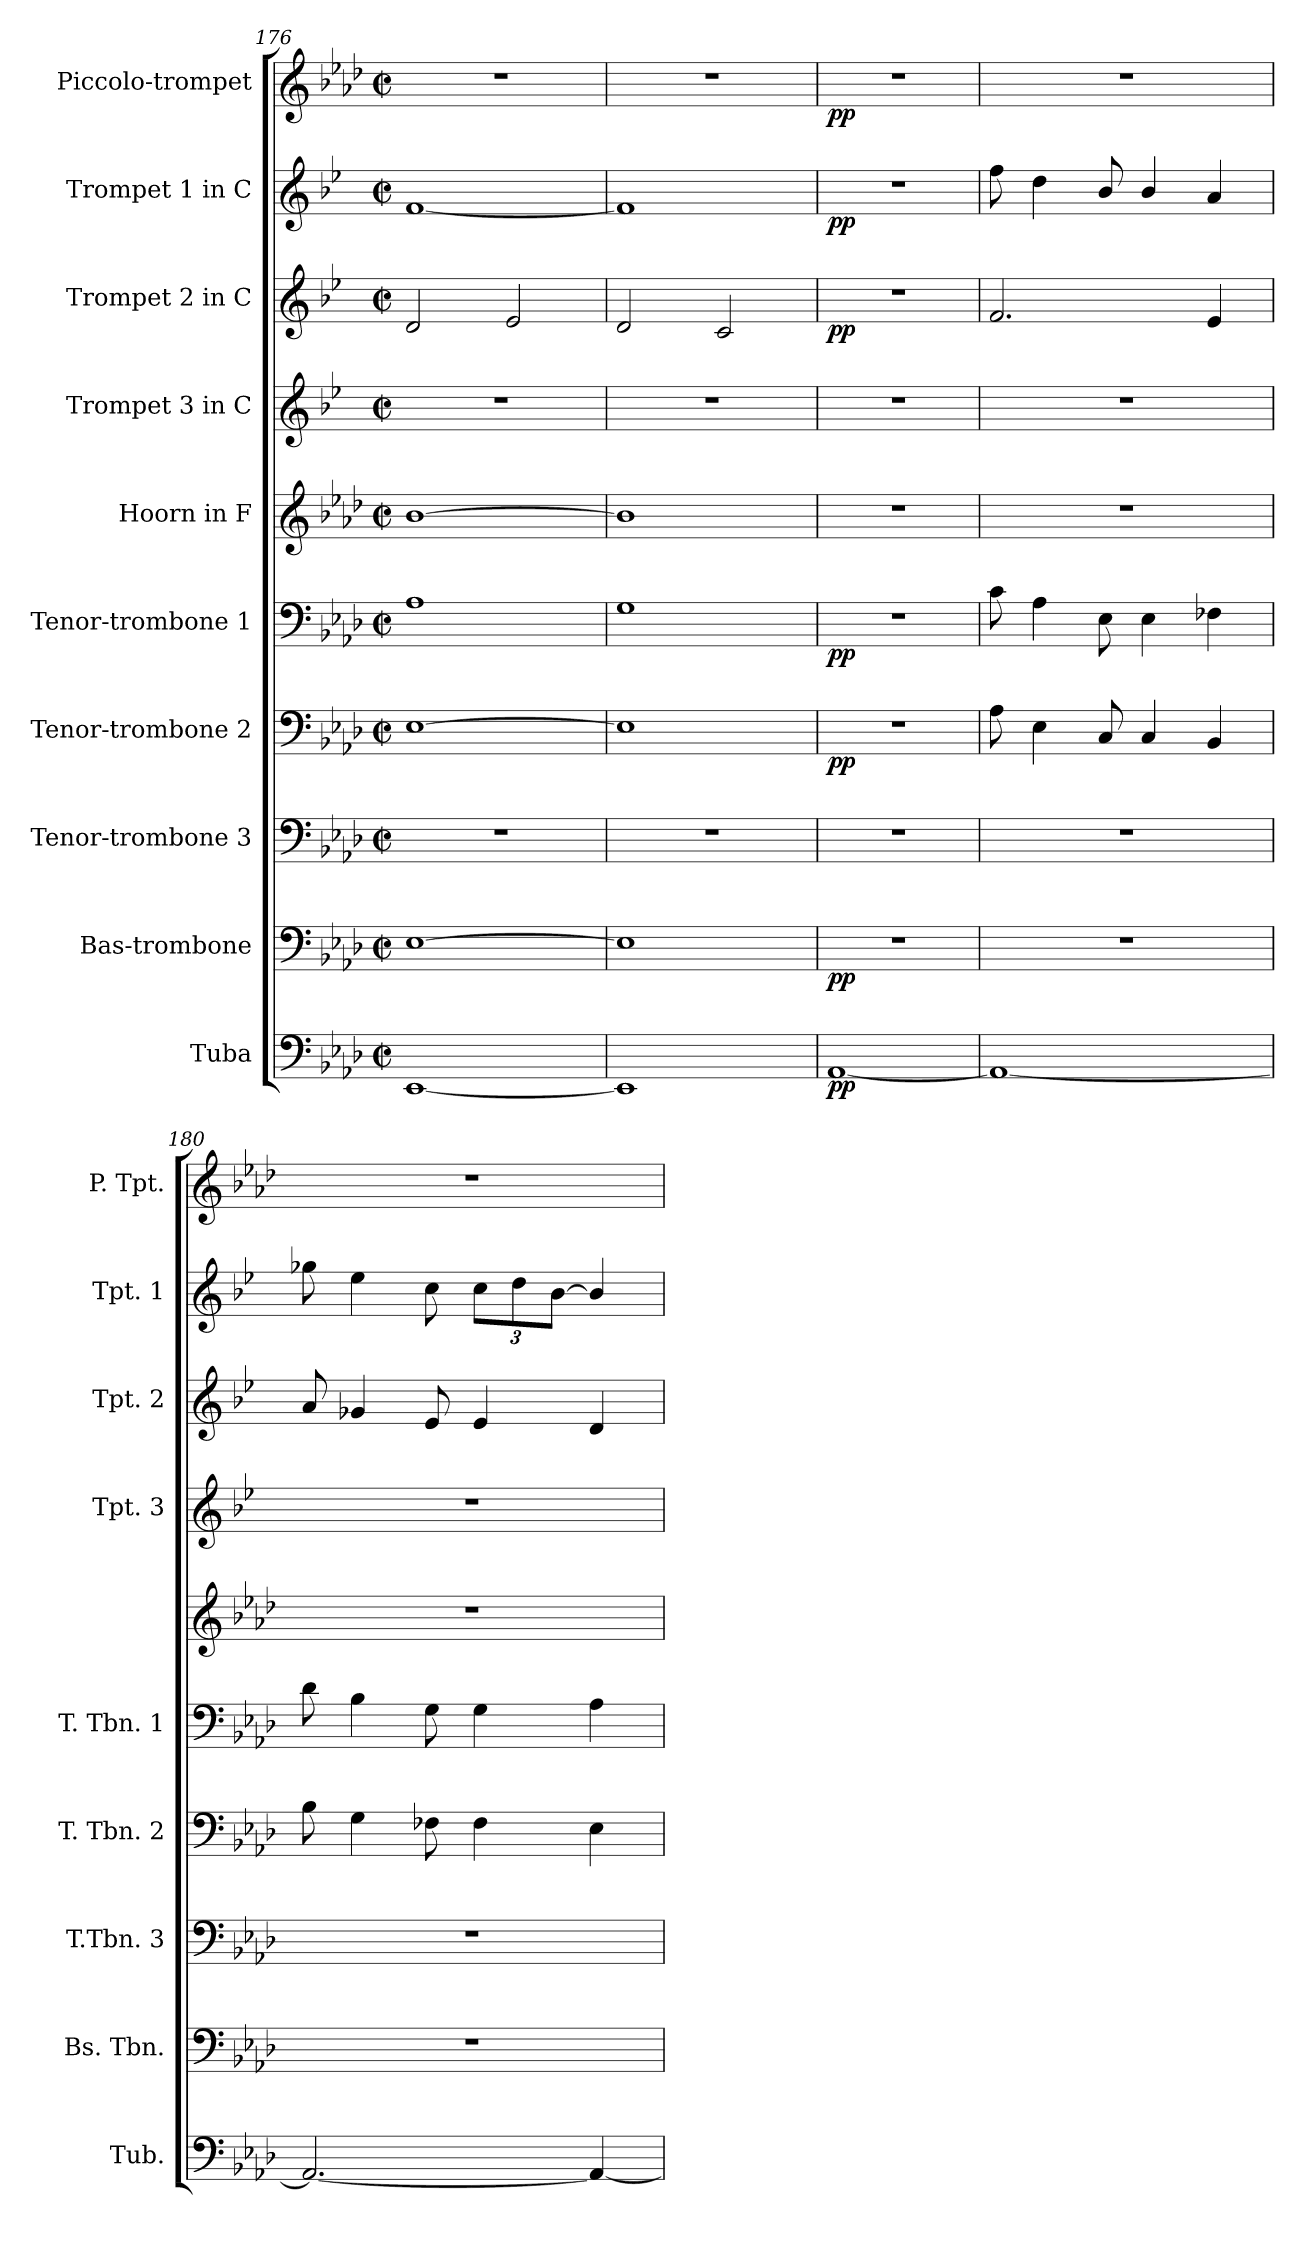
**kern	**dynam	**kern	**dynam	**kern	**kern	**dynam	**kern	**dynam	**kern	**kern	**kern	**dynam	**kern	**dynam	**kern	**dynam
*part10	*part10	*part9	*part9	*part8	*part7	*part7	*part6	*part6	*part5	*part4	*part3	*part3	*part2	*part2	*part1	*part1
*staff10	*staff10	*staff9	*staff9	*staff8	*staff7	*staff7	*staff6	*staff6	*staff5	*staff4	*staff3	*staff3	*staff2	*staff2	*staff1	*staff1
*I"Tuba	*	*I"Bas-trombone	*	*I"Tenor-trombone 3	*I"Tenor-trombone 2	*	*I"Tenor-trombone 1	*	*I"Hoorn in F	*I"Trompet 3 in C	*I"Trompet 2 in C	*	*I"Trompet 1 in C	*	*I"Piccolo-trompet	*
*I'Tub.	*	*I'Bs. Tbn.	*	*I'T.Tbn. 3	*I'T. Tbn. 2	*	*I'T. Tbn. 1	*	*	*I'Tpt. 3	*I'Tpt. 2	*	*I'Tpt. 1	*	*I'P. Tpt.	*
*clefF4	*	*clefF4	*	*clefF4	*clefF4	*	*clefF4	*	*clefG2	*clefG2	*clefG2	*	*clefG2	*	*clefG2	*
*	*	*	*	*	*	*	*	*	*ITrd4c7	*ITrd1c2	*ITrd1c2	*	*ITrd1c2	*	*ITrd-6c-10	*
*k[b-e-a-d-]	*	*k[b-e-a-d-]	*	*k[b-e-a-d-]	*k[b-e-a-d-]	*	*k[b-e-a-d-]	*	*k[b-e-a-d-g-]	*k[b-e-a-d-]	*k[b-e-a-d-]	*	*k[b-e-a-d-]	*	*k[b-e-a-d-g-c-]	*
*M2/2	*	*M2/2	*	*M2/2	*M2/2	*	*M2/2	*	*M2/2	*M2/2	*M2/2	*	*M2/2	*	*M2/2	*
*met(c|)	*	*met(c|)	*	*met(c|)	*met(c|)	*	*met(c|)	*	*met(c|)	*met(c|)	*met(c|)	*	*met(c|)	*	*met(c|)	*
=176	=176	=176	=176	=176	=176	=176	=176	=176	=176	=176	=176	=176	=176	=176	=176	=176
[1EE-	.	[1E-	.	1r	[1E-	.	1A-	.	[1e-	1r	2c/	.	[1e-	.	1r	.
.	.	.	.	.	.	.	.	.	.	.	2d-/	.	.	.	.	.
=177	=177	=177	=177	=177	=177	=177	=177	=177	=177	=177	=177	=177	=177	=177	=177	=177
1EE-]	.	1E-]	.	1r	1E-]	.	1G	.	1e-]	1r	2c/	.	1e-]	.	1r	.
.	.	.	.	.	.	.	.	.	.	.	2B-/	.	.	.	.	.
=178	=178	=178	=178	=178	=178	=178	=178	=178	=178	=178	=178	=178	=178	=178	=178	=178
!	!LO:DY:b	!	!LO:DY:b	!	!	!LO:DY:b	!	!LO:DY:b	!	!	!	!LO:DY:b	!	!LO:DY:b	!	!LO:DY:b
[1AA-	pp	1r	pp	1r	1r	pp	1r	pp	1r	1r	1r	pp	1r	pp	1r	pp
=179	=179	=179	=179	=179	=179	=179	=179	=179	=179	=179	=179	=179	=179	=179	=179	=179
1AA-_	.	1r	.	1r	8A-\	.	8c\	.	1r	1r	2.e-/	.	8ee-\	.	1r	.
.	.	.	.	.	4E-\	.	4A-\	.	.	.	.	.	4cc\	.	.	.
.	.	.	.	.	8C/	.	8E-\	.	.	.	.	.	8a-/	.	.	.
.	.	.	.	.	4C/	.	4E-\	.	.	.	.	.	4a-/	.	.	.
.	.	.	.	.	4BB-/	.	4F-X\	.	.	.	4d-/	.	4g/	.	.	.
!!LO:PB:g=z
=180	=180	=180	=180	=180	=180	=180	=180	=180	=180	=180	=180	=180	=180	=180	=180	=180
2.AA-/_	.	1r	.	1r	8B-\	.	8d-\	.	1r	1r	8g/	.	8ff-X\	.	1r	.
.	.	.	.	.	4G\	.	4B-\	.	.	.	4f-X/	.	4dd-\	.	.	.
.	.	.	.	.	8F-X\	.	8G\	.	.	.	8d-/	.	8b-\	.	.	.
*	*	*	*	*	*	*	*	*	*	*	*	*	*Xbrackettup	*	*	*
.	.	.	.	.	4F-\	.	4G\	.	.	.	4d-/	.	12b-\L	.	.	.
.	.	.	.	.	.	.	.	.	.	.	.	.	12cc\	.	.	.
.	.	.	.	.	.	.	.	.	.	.	.	.	[12a-\J	.	.	.
4AA-/_	.	.	.	.	4E-\	.	4A-\	.	.	.	4c/	.	4a-/]	.	.	.
=	=	=	=	=	=	=	=	=	=	=	=	=	=	=	=	=
*-	*-	*-	*-	*-	*-	*-	*-	*-	*-	*-	*-	*-	*-	*-	*-	*-
